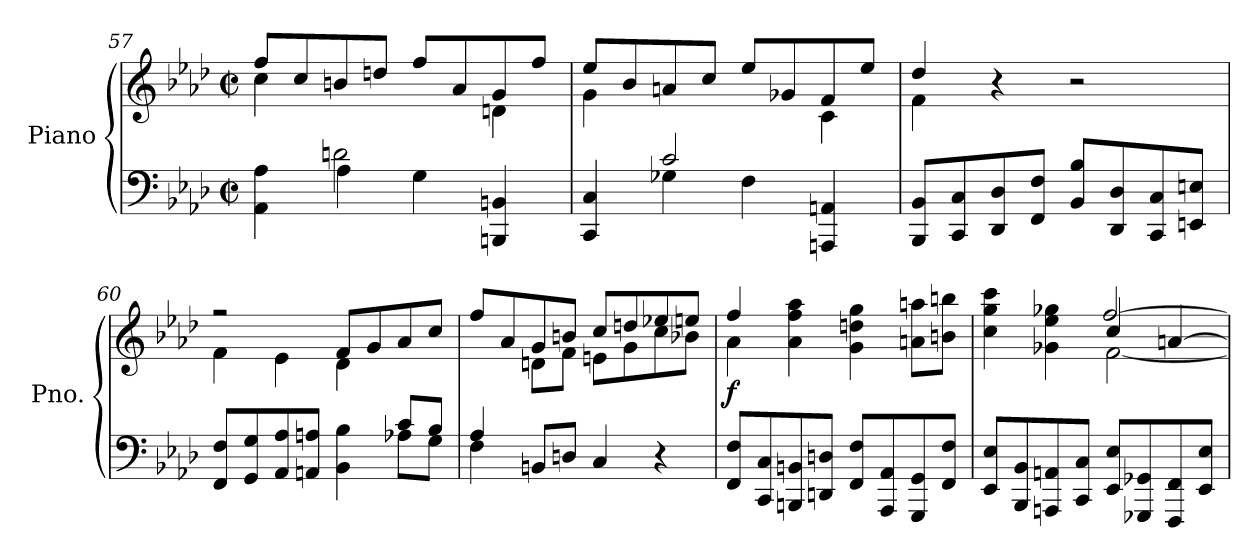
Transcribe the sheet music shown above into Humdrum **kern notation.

**kern	**kern	**dynam
*part1	*part1	*part1
*staff2	*staff1	*staff1/2
*I"Piano	*	*
*I'Pno.	*	*
*clefF4	*clefG2	*
*k[b-e-a-d-]	*k[b-e-a-d-]	*
*M2/2	*M2/2	*
*met(c|)	*met(c|)	*
=57	=57	=57
*^	*^	*
4ryy	4AA-\ 4A-\	4cc\	8ff/L	.
.	.	.	8cc/	.
2dn\	4A-\	2ryy	8bn/	.
.	.	.	8ddn/J	.
.	4G\	.	8ff/L	.
.	.	.	8a-/	.
4ryy	4BBBn/ 4BBn/	4d\	8g/	.
.	.	.	8ff/J	.
=58	=58	=58	=58	=58
4ryy	4CC/ 4C/	8ee-/L	4g\	.
.	.	8b-/	.	.
2c/	4G-X\	8an/	2ryy	.
.	.	8cc/J	.	.
.	4F\	8ee-/L	.	.
.	.	8g-X/	.	.
4ryy	4AAAn/ 4AAn/	8f/	4c\	.
.	.	8ee-/J	.	.
*v	*v	*	*	*
=59	=59	=59	=59
8BBB-/ 8BB-/L	4dd-/	4f\	.
8CC/ 8C/	.	.	.
8DD-/ 8D-/	4r	2.ryy	.
8FF/ 8F/J	.	.	.
8BB-/ 8B-/L	2r	.	.
8DD-/ 8D-/	.	.	.
8CC/ 8C/	.	.	.
8EEn/ 8En/J	.	.	.
!!LO:LB:g=z	!!
=60	=60	=60	=60
*^	*	*	*
2.ryy	8FF/ 8F/L	4f\	2rff	.
.	8GG/ 8G/	.	.	.
.	8AA-/ 8A-/	4e-\	.	.
.	8AAn/ 8An/J	.	.	.
.	4BB-\ 4B-\	4d-\	8f/L	.
.	.	.	8g/	.
8c/L	8A-X\L	4ryy	8a-/	.
8B-/J	8G\J	.	8cc/J	.
=61	=61	=61	=61	=61
4A-/	4F\	8ff/L	4ryy	.
.	.	8a-/	.	.
2.ryy	8BBn/L	8g/	8dn\L	.
.	8Dn/J	8bn/J	8f\J	.
.	4C/	8cc/L	8en\L	.
.	.	8ddn/	8g\	.
.	4r	8ee-X/	8cc\	.
.	.	8een/J	8b-X\J	.
*v	*v	*	*	*
=62	=62	=62	=62
!	!	!	!LO:DY:b
8FF/ 8F/L	4ff/	4a-\	f
8CC/ 8C/	.	.	.
8BBBn/ 8BBn/	4a-\ 4ff\ 4aa-\	2.ryy	.
8DDn/ 8Dn/J	.	.	.
8FF/ 8F/L	4g\ 4ddn\ 4gg\	.	.
8AAA-/ 8AA-/	.	.	.
8GGG/ 8GG/	8an\ 8aan\L	.	.
8FF/ 8F/J	8bn\ 8bbn\J	.	.
!!LO:LB:g=z
=63	=63	=63	=63
*	*	*^	*
8EE-/ 8E-/L	4cc\ 4gg\ 4ccc\	2ryy	2ryy	.
8BBB-/ 8BB-/	.	.	.	.
8AAAn/ 8AAn/	4g-X\ 4ee-\ 4gg-X\	.	.	.
8CC/ 8C/J	.	.	.	.
8EE-/ 8E-/L	4cc/	[2f\	[2ff/	.
8GGG-X/ 8GG-X/	.	.	.	.
8FFF/ 8FF/	[4an/	.	.	.
8EE-/ 8E-/J	.	.	.	.
*	*v	*v	*v	*
=	=	=
*-	*-	*-
